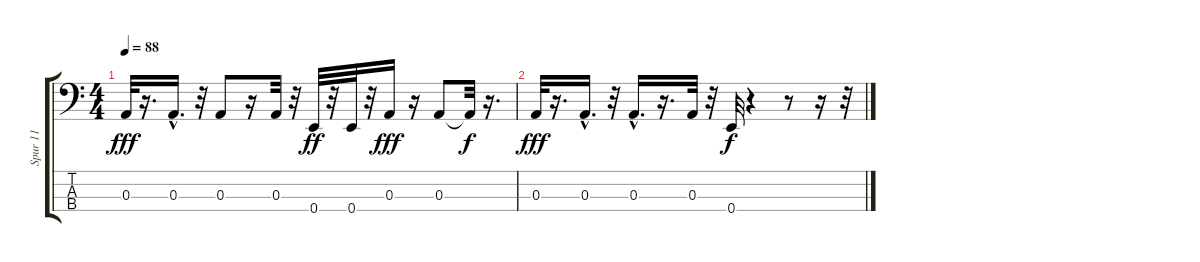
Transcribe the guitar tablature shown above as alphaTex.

\track ("Spur 11" "Spur 11") {instrument electricbassfinger}
\staff {score tabs}
\tuning (G2 D2 A1 E1) {hide}
\ts (4 4)
\tempo 88
\clef f4
\ks c
0.3.32{dy fff} r.16{d} 0.3{hac}.16{d} r.32 0.3.8 r.16 0.3.32 r.32 0.4.32{dy ff} r.32 0.4.32 r.32 0.3.16{dy fff} r.16 0.3.8 0.3{t}.32{dy f} r.16{d} |
0.3.32{dy fff} r.16{d} 0.3{hac}.16{d} r.32 0.3{hac}.16{d} r.16{d} 0.3.32 r.32 0.4.32{dy f} r.4 r.8 r.16 r.32
